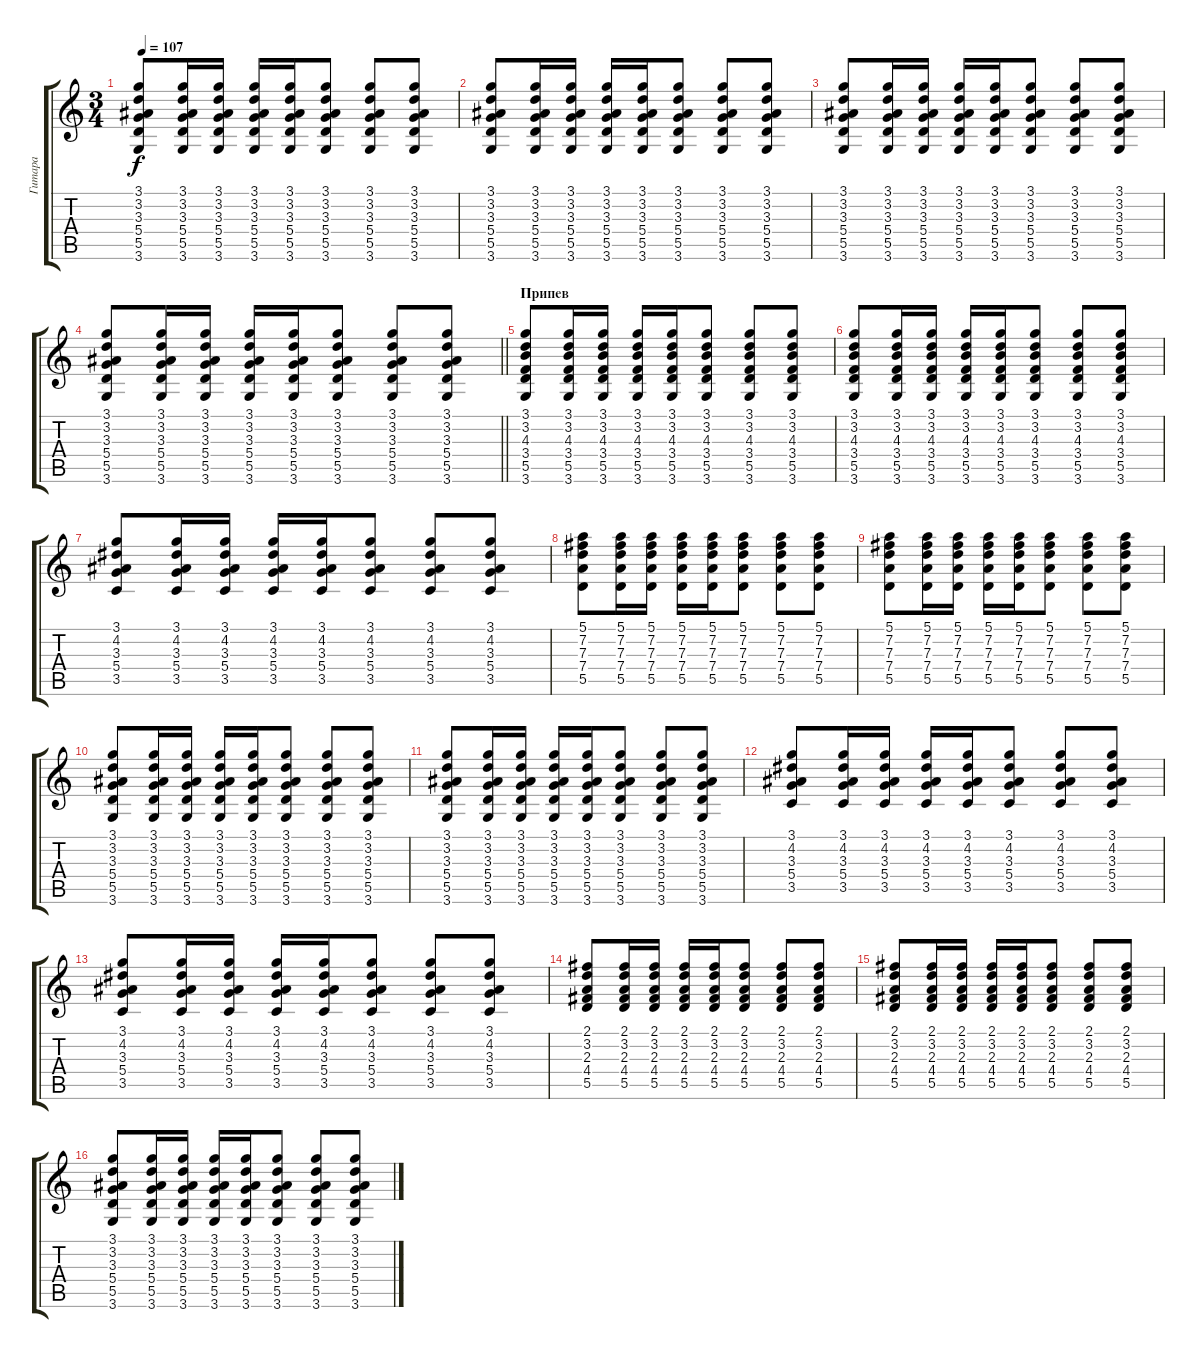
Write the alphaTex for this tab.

\track ("Гитара" "Гитара") {instrument acousticguitarsteel}
\staff {score tabs}
\tuning (E4 B3 G3 D3 A2 E2) {hide}
\ts (3 4)
\tempo 107
\clef g2
\ks c
(3.1 3.2 3.3 5.4 5.5 3.6).8{dy f} (3.1 3.2 3.3 5.4 5.5 3.6).16 (3.1 3.2 3.3 5.4 5.5 3.6).16 (3.1 3.2 3.3 5.4 5.5 3.6).16 (3.1 3.2 3.3 5.4 5.5 3.6).16 (3.1 3.2 3.3 5.4 5.5 3.6).8 (3.1 3.2 3.3 5.4 5.5 3.6).8 (3.1 3.2 3.3 5.4 5.5 3.6).8 |
(3.1 3.2 3.3 5.4 5.5 3.6).8 (3.1 3.2 3.3 5.4 5.5 3.6).16 (3.1 3.2 3.3 5.4 5.5 3.6).16 (3.1 3.2 3.3 5.4 5.5 3.6).16 (3.1 3.2 3.3 5.4 5.5 3.6).16 (3.1 3.2 3.3 5.4 5.5 3.6).8 (3.1 3.2 3.3 5.4 5.5 3.6).8 (3.1 3.2 3.3 5.4 5.5 3.6).8 |
(3.1 3.2 3.3 5.4 5.5 3.6).8 (3.1 3.2 3.3 5.4 5.5 3.6).16 (3.1 3.2 3.3 5.4 5.5 3.6).16 (3.1 3.2 3.3 5.4 5.5 3.6).16 (3.1 3.2 3.3 5.4 5.5 3.6).16 (3.1 3.2 3.3 5.4 5.5 3.6).8 (3.1 3.2 3.3 5.4 5.5 3.6).8 (3.1 3.2 3.3 5.4 5.5 3.6).8 |
\barLineRight lightlight
(3.1 3.2 3.3 5.4 5.5 3.6).8 (3.1 3.2 3.3 5.4 5.5 3.6).16 (3.1 3.2 3.3 5.4 5.5 3.6).16 (3.1 3.2 3.3 5.4 5.5 3.6).16 (3.1 3.2 3.3 5.4 5.5 3.6).16 (3.1 3.2 3.3 5.4 5.5 3.6).8 (3.1 3.2 3.3 5.4 5.5 3.6).8 (3.1 3.2 3.3 5.4 5.5 3.6).8 |
\section ("" "Припев")
(3.1 3.2 4.3 3.4 5.5 3.6).8 (3.1 3.2 4.3 3.4 5.5 3.6).16 (3.1 3.2 4.3 3.4 5.5 3.6).16 (3.1 3.2 4.3 3.4 5.5 3.6).16 (3.1 3.2 4.3 3.4 5.5 3.6).16 (3.1 3.2 4.3 3.4 5.5 3.6).8 (3.1 3.2 4.3 3.4 5.5 3.6).8 (3.1 3.2 4.3 3.4 5.5 3.6).8 |
(3.1 3.2 4.3 3.4 5.5 3.6).8 (3.1 3.2 4.3 3.4 5.5 3.6).16 (3.1 3.2 4.3 3.4 5.5 3.6).16 (3.1 3.2 4.3 3.4 5.5 3.6).16 (3.1 3.2 4.3 3.4 5.5 3.6).16 (3.1 3.2 4.3 3.4 5.5 3.6).8 (3.1 3.2 4.3 3.4 5.5 3.6).8 (3.1 3.2 4.3 3.4 5.5 3.6).8 |
(3.1 4.2 3.3 5.4 3.5).8 (3.1 4.2 3.3 5.4 3.5).16 (3.1 4.2 3.3 5.4 3.5).16 (3.1 4.2 3.3 5.4 3.5).16 (3.1 4.2 3.3 5.4 3.5).16 (3.1 4.2 3.3 5.4 3.5).8 (3.1 4.2 3.3 5.4 3.5).8 (3.1 4.2 3.3 5.4 3.5).8 |
(5.1 7.2 7.3 7.4 5.5).8 (5.1 7.2 7.3 7.4 5.5).16 (5.1 7.2 7.3 7.4 5.5).16 (5.1 7.2 7.3 7.4 5.5).16 (5.1 7.2 7.3 7.4 5.5).16 (5.1 7.2 7.3 7.4 5.5).8 (5.1 7.2 7.3 7.4 5.5).8 (5.1 7.2 7.3 7.4 5.5).8 |
(5.1 7.2 7.3 7.4 5.5).8 (5.1 7.2 7.3 7.4 5.5).16 (5.1 7.2 7.3 7.4 5.5).16 (5.1 7.2 7.3 7.4 5.5).16 (5.1 7.2 7.3 7.4 5.5).16 (5.1 7.2 7.3 7.4 5.5).8 (5.1 7.2 7.3 7.4 5.5).8 (5.1 7.2 7.3 7.4 5.5).8 |
(3.1 3.2 3.3 5.4 5.5 3.6).8 (3.1 3.2 3.3 5.4 5.5 3.6).16 (3.1 3.2 3.3 5.4 5.5 3.6).16 (3.1 3.2 3.3 5.4 5.5 3.6).16 (3.1 3.2 3.3 5.4 5.5 3.6).16 (3.1 3.2 3.3 5.4 5.5 3.6).8 (3.1 3.2 3.3 5.4 5.5 3.6).8 (3.1 3.2 3.3 5.4 5.5 3.6).8 |
(3.1 3.2 3.3 5.4 5.5 3.6).8 (3.1 3.2 3.3 5.4 5.5 3.6).16 (3.1 3.2 3.3 5.4 5.5 3.6).16 (3.1 3.2 3.3 5.4 5.5 3.6).16 (3.1 3.2 3.3 5.4 5.5 3.6).16 (3.1 3.2 3.3 5.4 5.5 3.6).8 (3.1 3.2 3.3 5.4 5.5 3.6).8 (3.1 3.2 3.3 5.4 5.5 3.6).8 |
(3.1 4.2 3.3 5.4 3.5).8 (3.1 4.2 3.3 5.4 3.5).16 (3.1 4.2 3.3 5.4 3.5).16 (3.1 4.2 3.3 5.4 3.5).16 (3.1 4.2 3.3 5.4 3.5).16 (3.1 4.2 3.3 5.4 3.5).8 (3.1 4.2 3.3 5.4 3.5).8 (3.1 4.2 3.3 5.4 3.5).8 |
(3.1 4.2 3.3 5.4 3.5).8 (3.1 4.2 3.3 5.4 3.5).16 (3.1 4.2 3.3 5.4 3.5).16 (3.1 4.2 3.3 5.4 3.5).16 (3.1 4.2 3.3 5.4 3.5).16 (3.1 4.2 3.3 5.4 3.5).8 (3.1 4.2 3.3 5.4 3.5).8 (3.1 4.2 3.3 5.4 3.5).8 |
(2.1 3.2 2.3 4.4 5.5).8 (2.1 3.2 2.3 4.4 5.5).16 (2.1 3.2 2.3 4.4 5.5).16 (2.1 3.2 2.3 4.4 5.5).16 (2.1 3.2 2.3 4.4 5.5).16 (2.1 3.2 2.3 4.4 5.5).8 (2.1 3.2 2.3 4.4 5.5).8 (2.1 3.2 2.3 4.4 5.5).8 |
(2.1 3.2 2.3 4.4 5.5).8 (2.1 3.2 2.3 4.4 5.5).16 (2.1 3.2 2.3 4.4 5.5).16 (2.1 3.2 2.3 4.4 5.5).16 (2.1 3.2 2.3 4.4 5.5).16 (2.1 3.2 2.3 4.4 5.5).8 (2.1 3.2 2.3 4.4 5.5).8 (2.1 3.2 2.3 4.4 5.5).8 |
(3.1 3.2 3.3 5.4 5.5 3.6).8 (3.1 3.2 3.3 5.4 5.5 3.6).16 (3.1 3.2 3.3 5.4 5.5 3.6).16 (3.1 3.2 3.3 5.4 5.5 3.6).16 (3.1 3.2 3.3 5.4 5.5 3.6).16 (3.1 3.2 3.3 5.4 5.5 3.6).8 (3.1 3.2 3.3 5.4 5.5 3.6).8 (3.1 3.2 3.3 5.4 5.5 3.6).8
